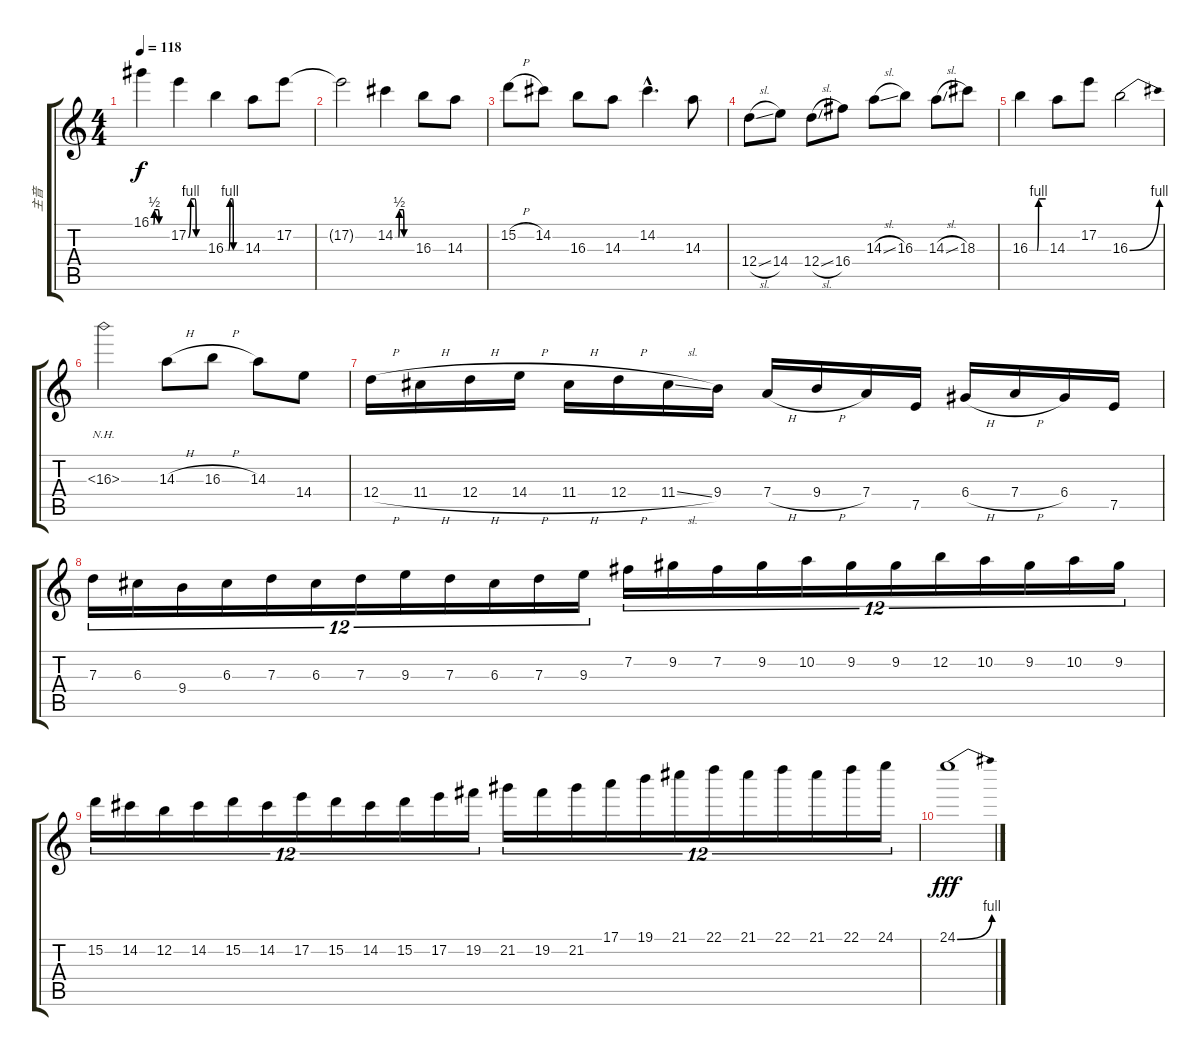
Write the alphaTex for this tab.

\track ("主音" "主音") {instrument overdrivenguitar}
\staff {score tabs}
\tuning (E4 B3 G3 D3 A2 E2) {hide}
\ts (4 4)
\tempo 118
\clef g2
\ks c
16.1{be (custom 0 0 9 0 12 2 27 2 30 0 60 0)}.4{dy f} 17.2{be (custom 0 0 9 4 25 4 30 0 60 0)}.4 16.3{be (custom 0 0 12 0 17 4 28 4 30 0 60 0)}.4 14.3.8 17.2.8 |
17.2{t}.2 14.2{be (custom 0 0 13 0 15 2 29 2 32 0 60 0)}.4 16.3.8 14.3.8 |
15.2{h}.8 14.2.8 16.3.8 14.3.8 14.2{hac}.4{d} 14.3.8 |
12.4{sl}.8 14.4.8 12.4{sl}.8 16.4.8 14.3{sl}.8 16.3.8 14.3{sl}.8 18.3.8 |
16.3{be (custom 0 0 27 0 33 4 60 4)}.4 14.3.8 17.2.8 16.3{be (bend 0 0 60 4)}.2 |
16.3{nh}.2 14.3{h}.8 16.3{h}.8 14.3.8 14.4.8 |
12.4{h}.16 11.4{h}.16 12.4{h}.16 14.4{h}.16 11.4{h}.16 12.4{h}.16 11.4{sl}.16 9.4.16 7.4{h}.16 9.4{h}.16 7.4.16 7.5.16 6.4{h}.16 7.4{h}.16 6.4.16 7.5.16 |
7.3.16{tu (12 8)} 6.3.16{tu (12 8)} 9.4.16{tu (12 8)} 6.3.16{tu (12 8)} 7.3.16{tu (12 8)} 6.3.16{tu (12 8)} 7.3.16{tu (12 8)} 9.3.16{tu (12 8)} 7.3.16{tu (12 8)} 6.3.16{tu (12 8)} 7.3.16{tu (12 8)} 9.3.16{tu (12 8)} 7.2.16{tu (12 8)} 9.2.16{tu (12 8)} 7.2.16{tu (12 8)} 9.2.16{tu (12 8)} 10.2.16{tu (12 8)} 9.2.16{tu (12 8)} 9.2.16{tu (12 8)} 12.2.16{tu (12 8)} 10.2.16{tu (12 8)} 9.2.16{tu (12 8)} 10.2.16{tu (12 8)} 9.2.16{tu (12 8)} |
15.2.16{tu (12 8)} 14.2.16{tu (12 8)} 12.2.16{tu (12 8)} 14.2.16{tu (12 8)} 15.2.16{tu (12 8)} 14.2.16{tu (12 8)} 17.2.16{tu (12 8)} 15.2.16{tu (12 8)} 14.2.16{tu (12 8)} 15.2.16{tu (12 8)} 17.2.16{tu (12 8)} 19.2.16{tu (12 8)} 21.2.16{tu (12 8)} 19.2.16{tu (12 8)} 21.2.16{tu (12 8)} 17.1.16{tu (12 8)} 19.1.16{tu (12 8)} 21.1.16{tu (12 8)} 22.1.16{tu (12 8)} 21.1.16{tu (12 8)} 22.1.16{tu (12 8)} 21.1.16{tu (12 8)} 22.1.16{tu (12 8)} 24.1.16{tu (12 8)} |
24.1{be (bend 0 0 60 4)}.1{dy fff}
